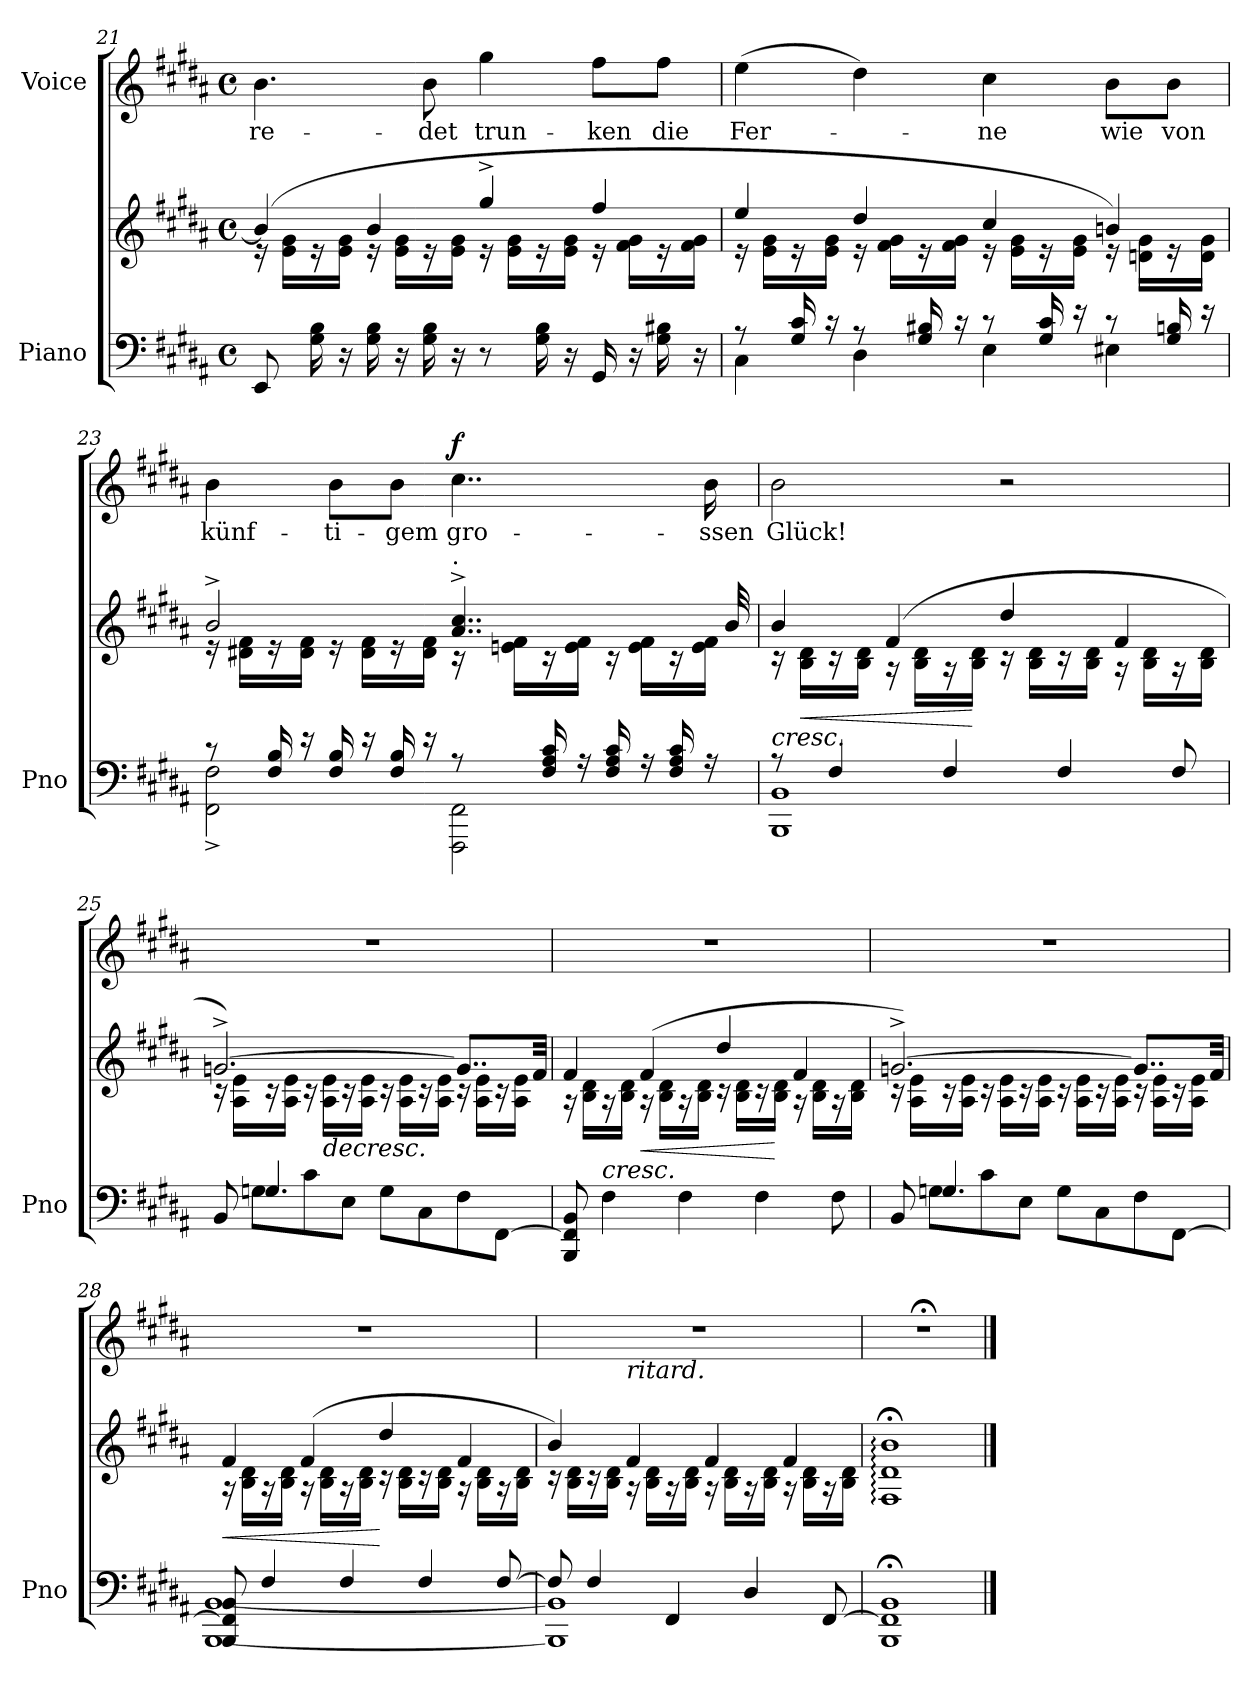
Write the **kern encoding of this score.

**kern	**kern	**dynam	**kern	**text	**dynam
*part2	*part2	*part2	*part1	*part1	*part1
*staff3	*staff2	*staff2/3	*staff1	*staff1	*staff1
*I"Piano	*	*	*I"Voice	*	*
*I'Pno	*	*	*	*	*
*clefF4	*clefG2	*	*clefG2	*	*
*k[f#c#g#d#a#]	*k[f#c#g#d#a#]	*	*k[f#c#g#d#a#]	*	*
*M4/4	*M4/4	*	*M4/4	*	*
*met(c)	*met(c)	*	*met(c)	*	*
=21	=21	=21	=21	=21	=21
*	*^	*	*	*	*
8EE/	(4b/]	16r	.	4.b\	re-	.
.	.	16e\ 16g#\LL	.	.	.	.
16G#\ 16B\	.	16r	.	.	.	.
16r	.	16e\ 16g#\JJ	.	.	.	.
16G#\ 16B\	4b/	16r	.	.	.	.
16r	.	16e\ 16g#\LL	.	.	.	.
16G#\ 16B\	.	16r	.	8b\	-det	.
16r	.	16e\ 16g#\JJ	.	.	.	.
8r	4gg#^/	16r	.	4gg#\	trun-	.
.	.	16e\ 16g#\LL	.	.	.	.
16G#\ 16B\	.	16r	.	.	.	.
16r	.	16e\ 16g#\JJ	.	.	.	.
16GG#/	4ff#/	16r	.	8ff#\L	-ken	.
16r	.	16f#\ 16g#\LL	.	.	.	.
16G#\ 16B#X\	.	16r	.	8ff#\J	die	.
16r	.	16f#\ 16g#\JJ	.	.	.	.
=22	=22	=22	=22	=22	=22	=22
*^	*	*	*	*	*	*
8r	4C#\	4ee/	16r	.	(4ee\	Fer-	.
.	.	.	16e\ 16g#\LL	.	.	.	.
16G#/ 16c#/	.	.	16r	.	.	.	.
16r	.	.	16e\ 16g#\JJ	.	.	.	.
8r	4D#\	4dd#/	16r	.	4dd#\)	.	.
.	.	.	16f#\ 16g#\LL	.	.	.	.
16G#/ 16B#X/	.	.	16r	.	.	.	.
16r	.	.	16f#\ 16g#\JJ	.	.	.	.
8r	4E\	4cc#/	16r	.	4cc#\	-ne	.
.	.	.	16e\ 16g#\LL	.	.	.	.
16G#/ 16c#/	.	.	16r	.	.	.	.
16r	.	.	16e\ 16g#\JJ	.	.	.	.
8r	4E#X\	4bn/)	16r	.	8b\L	wie	.
.	.	.	16dn\ 16g#\LL	.	.	.	.
16G#/ 16Bn/	.	.	16r	.	8b\J	von	.
16r	.	.	16d\ 16g#\JJ	.	.	.	.
=23	=23	=23	=23	=23	=23	=23	=23
8r	2FF#\^ 2F#\^	2b^/	16r	.	4b\	künf-	.
.	.	.	16d#X\ 16f#\LL	.	.	.	.
16F#/ 16B/	.	.	16r	.	.	.	.
16r	.	.	16d#\ 16f#\JJ	.	.	.	.
16F#/ 16B/	.	.	16r	.	8b\L	-ti-	.
16r	.	.	16d#\ 16f#\LL	.	.	.	.
16F#/ 16B/	.	.	16r	.	8b\J	-gem	.
16r	.	.	16d#\ 16f#\JJ	.	.	.	.
!	!	!LO:TX:a:t=.	!	!	!	!	!
!	!	!	!	!	!	!	!LO:DY:b
8r	2FFF#\ 2FF#\	4..a#/^ 4..cc#/^	16r	.	4..cc#\	gro-	f
.	.	.	16en\ 16f#\LL	.	.	.	.
16F#/ 16A#/ 16c#/	.	.	16r	.	.	.	.
16r	.	.	16e\ 16f#\JJ	.	.	.	.
16F#/ 16A#/ 16c#/	.	.	16r	.	.	.	.
16r	.	.	16e\ 16f#\LL	.	.	.	.
16F#/ 16A#/ 16c#/	.	.	16r	.	.	.	.
16r	.	32ryy	16e\ 16f#\JJ	.	16b\	-ssen	.
.	.	32b/	.	.	.	.	.
=24	=24	=24	=24	=24	=24	=24	=24
!	!	!	!	!LO:HP:b	!	!	!
8r	1BBB 1BB	4b/	16r	<	2b\	Glück!	.
!	!	!	!	!LO:HP:b	!	!	!
.	.	.	16B\ 16d#\LL	<	.	.	.
4F#/	.	.	16r	.	.	.	.
.	.	.	16B\ 16d#\JJ	.	.	.	.
.	.	(4f#/	16r	.	.	.	.
.	.	.	16B\ 16d#\LL	.	.	.	.
4F#/	.	.	16r	.	.	.	.
.	.	.	16B\ 16d#\JJ	[	.	.	.
.	.	4dd#/	16r	.	2r	.	.
.	.	.	16B\ 16d#\LL	.	.	.	.
4F#/	.	.	16r	.	.	.	.
.	.	.	16B\ 16d#\JJ	.	.	.	.
.	.	4f#/	16r	.	.	.	.
.	.	.	16B\ 16d#\LL	.	.	.	.
8F#/	.	.	16r	.	.	.	.
.	.	.	16B\ 16d#\JJ	.	.	.	.
=25	=25	=25	=25	=25	=25	=25	=25
8BB/	8ryy	[2.gn^>/)	16r	.	1r	.	.
.	.	.	16A#\ 16e\LL	.	.	.	.
!LO:N:head=solid	!	!	!	!	!	!	!
4.Gn/	8G\L	.	16r	.	.	.	.
.	.	.	16A#\ 16e\JJ	.	.	.	.
.	8c#\	.	16r	.	.	.	.
!	!	!	!	!LO:HP:b	!	!	!
.	.	.	16A#\ 16e\LL	>	.	.	.
.	8E\J	.	16r	.	.	.	.
.	.	.	16A#\ 16e\JJ	.	.	.	.
2ryy	8G\L	.	16r	.	.	.	.
.	.	.	16A#\ 16e\LL	.	.	.	.
.	8C#\	.	16r	.	.	.	.
.	.	.	16A#\ 16e\JJ	.	.	.	.
.	8F#\	8..g/L]	16r	.	.	.	.
.	.	.	16A#\ 16e\LL	.	.	.	.
.	[8FF#\J	.	16r	.	.	.	.
.	.	.	16A#\ 16e\JJ	.	.	.	.
.	.	32f#/Jkk	.	[	.	.	.
*v	*v	*	*	*	*	*	*
=26	=26	=26	=26	=26	=26	=26
8BBB/ 8FF#/] 8BB/	4f#/	16r	.	1r	.	.
.	.	16B\ 16d#\LL	.	.	.	.
!	!	!	!LO:HP:b	!	!	!
4F#\	.	16r	<	.	.	.
.	.	16B\ 16d#\JJ	.	.	.	.
!	!	!	!LO:HP:b	!	!	!
.	(4f#/	16r	<	.	.	.
.	.	16B\ 16d#\LL	.	.	.	.
4F#\	.	16r	.	.	.	.
.	.	16B\ 16d#\JJ	.	.	.	.
.	4dd#/	16r	.	.	.	.
.	.	16B\ 16d#\LL	.	.	.	.
4F#\	.	16r	.	.	.	.
.	.	16B\ 16d#\JJ	[	.	.	.
.	4f#/	16r	]	.	.	.
.	.	16B\ 16d#\LL	.	.	.	.
8F#\	.	16r	.	.	.	.
.	.	16B\ 16d#\JJ	.	.	.	.
=27	=27	=27	=27	=27	=27	=27
*^	*	*	*	*	*	*
8BB/	8ryy	[2.gn^>/)	16r	.	1r	.	.
.	.	.	16A#\ 16e\LL	.	.	.	.
!LO:N:head=solid	!	!	!	!	!	!	!
4.Gn/	8G\L	.	16r	.	.	.	.
.	.	.	16A#\ 16e\JJ	.	.	.	.
.	8c#\	.	16r	.	.	.	.
.	.	.	16A#\ 16e\LL	.	.	.	.
.	8E\J	.	16r	.	.	.	.
.	.	.	16A#\ 16e\JJ	.	.	.	.
2ryy	8G\L	.	16r	.	.	.	.
.	.	.	16A#\ 16e\LL	.	.	.	.
.	8C#\	.	16r	.	.	.	.
.	.	.	16A#\ 16e\JJ	.	.	.	.
.	8F#\	8..g/L]	16r	.	.	.	.
.	.	.	16A#\ 16e\LL	.	.	.	.
.	[8FF#\J	.	16r	.	.	.	.
.	.	.	16A#\ 16e\JJ	.	.	.	.
.	.	32f#/Jkk	.	.	.	.	.
=28	=28	=28	=28	=28	=28	=28	=28
!	!	!	!	!LO:HP:b	!	!	!
8BBB/ 8FF#/] 8BB/	[1BBB [1BB	4f#/	16r	<	1r	.	.
.	.	.	16B\ 16d#\LL	.	.	.	.
4F#/	.	.	16r	.	.	.	.
.	.	.	16B\ 16d#\JJ	.	.	.	.
.	.	(4f#/	16r	.	.	.	.
.	.	.	16B\ 16d#\LL	.	.	.	.
4F#/	.	.	16r	.	.	.	.
.	.	.	16B\ 16d#\JJ	.	.	.	.
.	.	4dd#/	16r	[	.	.	.
.	.	.	16B\ 16d#\LL	.	.	.	.
4F#/	.	.	16r	.	.	.	.
.	.	.	16B\ 16d#\JJ	.	.	.	.
.	.	4f#/	16r	.	.	.	.
.	.	.	16B\ 16d#\LL	.	.	.	.
[8F#/	.	.	16r	.	.	.	.
.	.	.	16B\ 16d#\JJ	.	.	.	.
=29	=29	=29	=29	=29	=29	=29	=29
*	*	*	*	*	*^	*	*
8F#/]	1BBB] 1BB]	4b/)	16r	.	1r	4ryy	.	.
.	.	.	16B\ 16d#\LL	.	.	.	.	.
4F#/	.	.	16r	.	.	.	.	.
.	.	.	16B\ 16d#\JJ	.	.	.	.	.
!	!	!	!	!	!	!LO:TX:b:i:t=ritard.	!	!
.	.	4f#/	16r	.	.	4ryy	.	.
.	.	.	16B\ 16d#\LL	.	.	.	.	.
4FF#/	.	.	16r	.	.	.	.	.
.	.	.	16B\ 16d#\JJ	.	.	.	.	.
.	.	4f#/	16r	.	.	4ryy	.	.
.	.	.	16B\ 16d#\LL	.	.	.	.	.
4D#/	.	.	16r	[	.	.	.	.
.	.	.	16B\ 16d#\JJ	.	.	.	.	.
.	.	4f#/	16r	.	.	4ryy	.	.
.	.	.	16B\ 16d#\LL	.	.	.	.	.
[8FF#/	.	.	16r	.	.	.	.	.
.	.	.	16B\ 16d#\JJ	.	.	.	.	.
*v	*v	*	*	*	*v	*v	*	*
*	*v	*v	*	*	*	*
=30	=30	=30	=30	=30	=30
1BBB; 1FF#]; 1BB;	1F#:;< 1d#:;< 1b:;<	.	1r;<	.	.
==	==	==	==	==	==
*-	*-	*-	*-	*-	*-
